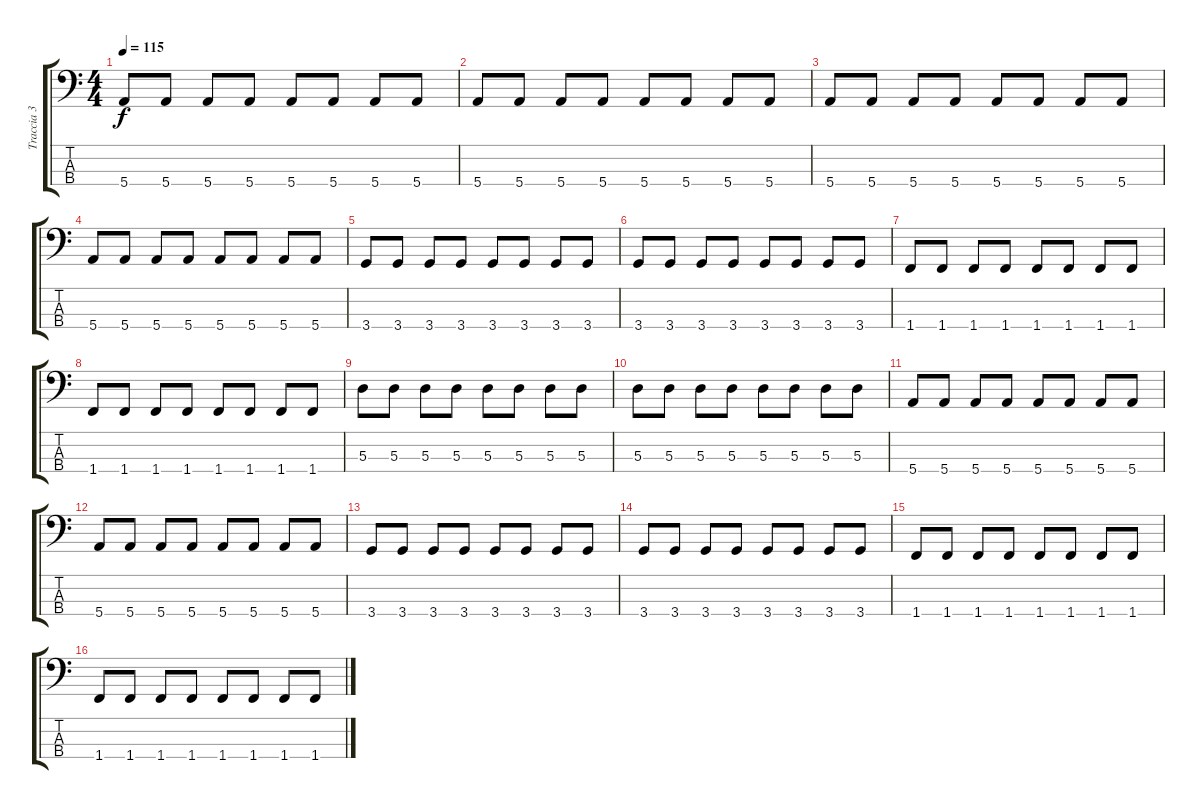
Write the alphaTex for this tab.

\track ("Traccia 3" "Traccia 3") {instrument electricbassfinger}
\staff {score tabs}
\tuning (G2 D2 A1 E1) {hide}
\ts (4 4)
\tempo 115
\clef f4
\ks c
5.4.8{dy f} 5.4.8 5.4.8 5.4.8 5.4.8 5.4.8 5.4.8 5.4.8 |
5.4.8 5.4.8 5.4.8 5.4.8 5.4.8 5.4.8 5.4.8 5.4.8 |
5.4.8 5.4.8 5.4.8 5.4.8 5.4.8 5.4.8 5.4.8 5.4.8 |
5.4.8 5.4.8 5.4.8 5.4.8 5.4.8 5.4.8 5.4.8 5.4.8 |
3.4.8 3.4.8 3.4.8 3.4.8 3.4.8 3.4.8 3.4.8 3.4.8 |
3.4.8 3.4.8 3.4.8 3.4.8 3.4.8 3.4.8 3.4.8 3.4.8 |
1.4.8 1.4.8 1.4.8 1.4.8 1.4.8 1.4.8 1.4.8 1.4.8 |
1.4.8 1.4.8 1.4.8 1.4.8 1.4.8 1.4.8 1.4.8 1.4.8 |
5.3.8 5.3.8 5.3.8 5.3.8 5.3.8 5.3.8 5.3.8 5.3.8 |
5.3.8 5.3.8 5.3.8 5.3.8 5.3.8 5.3.8 5.3.8 5.3.8 |
5.4.8 5.4.8 5.4.8 5.4.8 5.4.8 5.4.8 5.4.8 5.4.8 |
5.4.8 5.4.8 5.4.8 5.4.8 5.4.8 5.4.8 5.4.8 5.4.8 |
3.4.8 3.4.8 3.4.8 3.4.8 3.4.8 3.4.8 3.4.8 3.4.8 |
3.4.8 3.4.8 3.4.8 3.4.8 3.4.8 3.4.8 3.4.8 3.4.8 |
1.4.8 1.4.8 1.4.8 1.4.8 1.4.8 1.4.8 1.4.8 1.4.8 |
1.4.8 1.4.8 1.4.8 1.4.8 1.4.8 1.4.8 1.4.8 1.4.8
